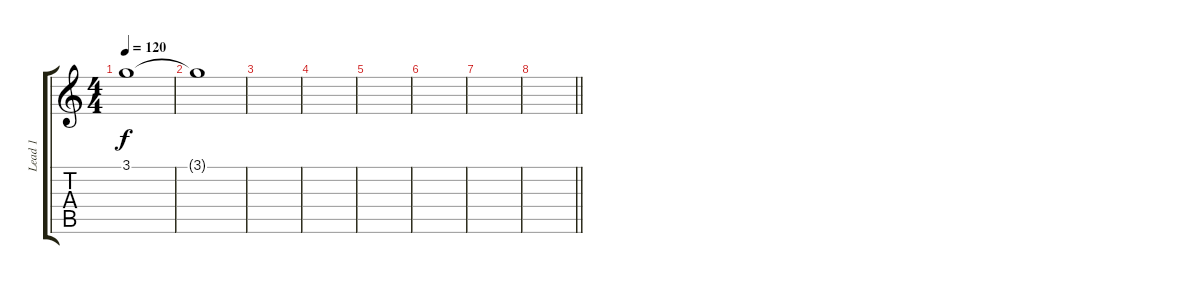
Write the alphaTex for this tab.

\track ("Lead 1" "Lead 1") {instrument distortionguitar}
\staff {score tabs}
\tuning (E4 B3 G3 D3 A2 E2) {hide}
\ts (4 4)
\tempo 120
\clef g2
\ks c
3.1.1{dy f volume 0} |
3.1{t}.1 |
|
|
|
|
|
\barLineRight lightlight
